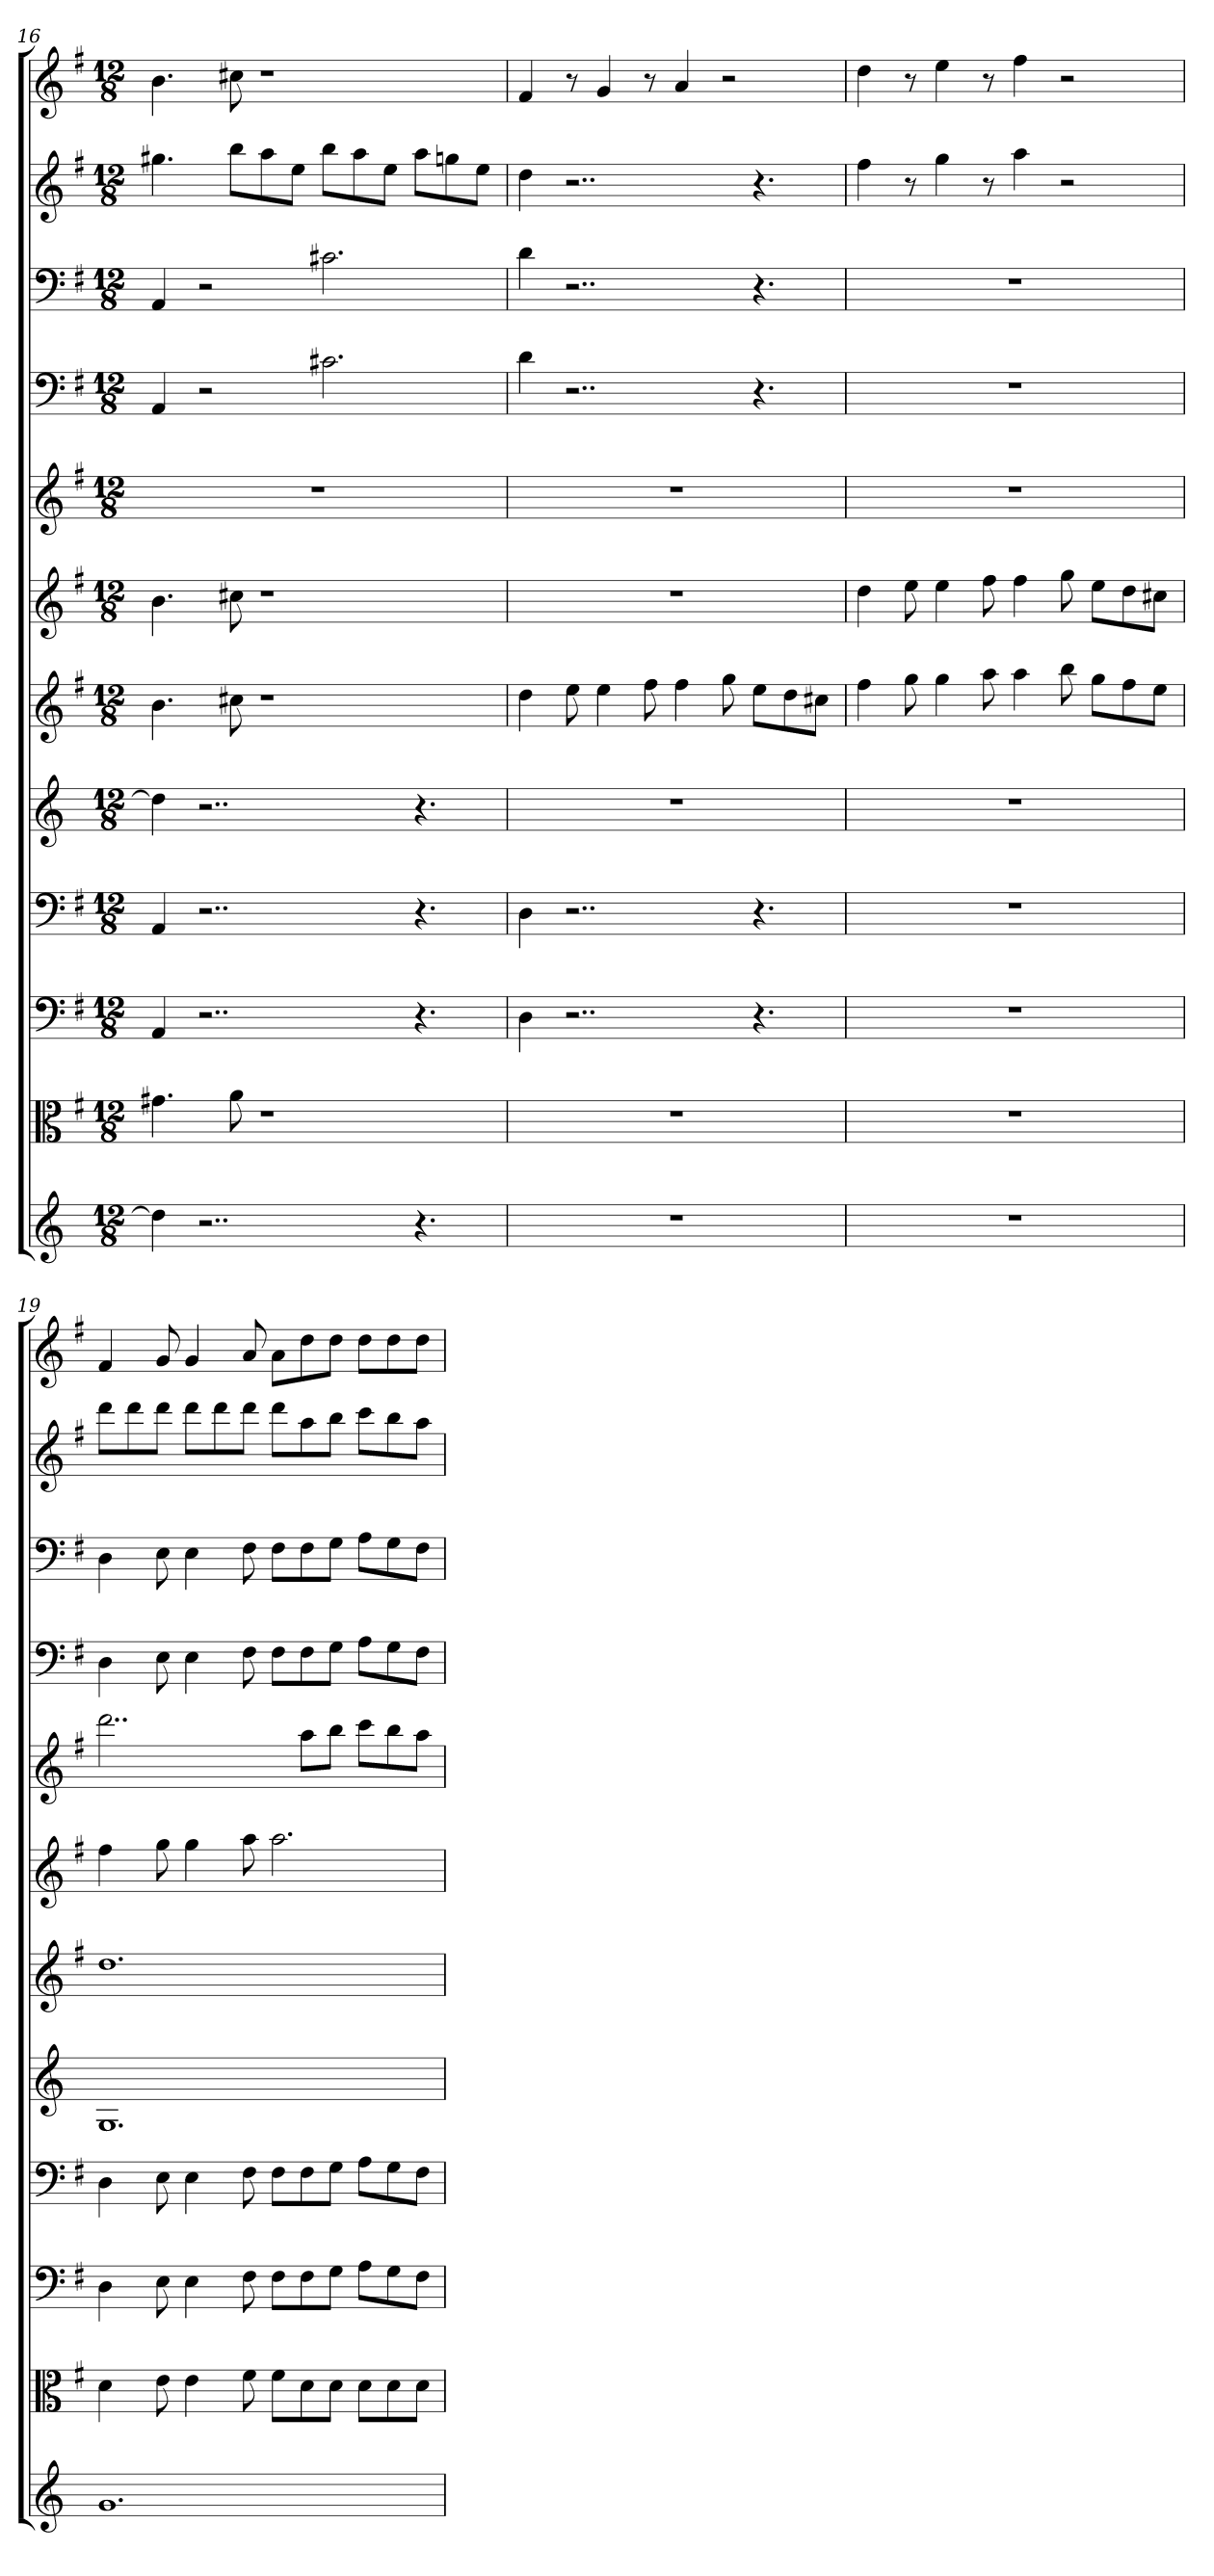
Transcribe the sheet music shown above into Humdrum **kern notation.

**kern	**kern	**kern	**kern	**kern	**kern	**kern	**kern	**kern	**kern	**kern	**kern
*part12	*part11	*part10	*part9	*part8	*part7	*part6	*part5	*part4	*part3	*part2	*part1
*staff12	*staff11	*staff10	*staff9	*staff8	*staff7	*staff6	*staff5	*staff4	*staff3	*staff2	*staff1
*	*clefC3	*clefF4	*clefF4	*	*	*	*	*clefF4	*clefF4	*	*
*k[]	*k[f#]	*k[f#]	*k[f#]	*k[]	*k[f#]	*k[f#]	*k[f#]	*k[f#]	*k[f#]	*k[f#]	*k[f#]
*M12/8	*M12/8	*M12/8	*M12/8	*M12/8	*M12/8	*M12/8	*M12/8	*M12/8	*M12/8	*M12/8	*M12/8
=16	=16	=16	=16	=16	=16	=16	=16	=16	=16	=16	=16
4dd]	4.g#X	4AA	4AA	4dd]	4.b	4.b	1.r	4AA	4AA	4.gg#X	4.b
2..r	.	2..r	2..r	2..r	.	.	.	2r	2r	.	.
.	8a	.	.	.	8cc#X	8cc#X	.	.	.	8bbL	8cc#X
.	1r	.	.	.	1r	1r	.	.	.	8aa	1r
.	.	.	.	.	.	.	.	.	.	8eeJ	.
.	.	.	.	.	.	.	.	2.c#X	2.c#X	8bbL	.
.	.	.	.	.	.	.	.	.	.	8aa	.
.	.	.	.	.	.	.	.	.	.	8eeJ	.
4.r	.	4.r	4.r	4.r	.	.	.	.	.	8aaL	.
.	.	.	.	.	.	.	.	.	.	8ggn	.
.	.	.	.	.	.	.	.	.	.	8eeJ	.
=17	=17	=17	=17	=17	=17	=17	=17	=17	=17	=17	=17
1.r	1.r	4D	4D	1.r	4dd	1.r	1.r	4d	4d	4dd	4f#
.	.	2..r	2..r	.	8ee	.	.	2..r	2..r	2..r	8r
.	.	.	.	.	4ee	.	.	.	.	.	4g
.	.	.	.	.	8ff#	.	.	.	.	.	8r
.	.	.	.	.	4ff#	.	.	.	.	.	4a
.	.	.	.	.	8gg	.	.	.	.	.	2r
.	.	4.r	4.r	.	8eeL	.	.	4.r	4.r	4.r	.
.	.	.	.	.	8dd	.	.	.	.	.	.
.	.	.	.	.	8cc#XJ	.	.	.	.	.	.
=18	=18	=18	=18	=18	=18	=18	=18	=18	=18	=18	=18
1.r	1.r	1.r	1.r	1.r	4ff#	4dd	1.r	1.r	1.r	4ff#	4dd
.	.	.	.	.	8gg	8ee	.	.	.	8r	8r
.	.	.	.	.	4gg	4ee	.	.	.	4gg	4ee
.	.	.	.	.	8aa	8ff#	.	.	.	8r	8r
.	.	.	.	.	4aa	4ff#	.	.	.	4aa	4ff#
.	.	.	.	.	8bb	8gg	.	.	.	2r	2r
.	.	.	.	.	8ggL	8eeL	.	.	.	.	.
.	.	.	.	.	8ff#	8dd	.	.	.	.	.
.	.	.	.	.	8eeJ	8cc#XJ	.	.	.	.	.
=19	=19	=19	=19	=19	=19	=19	=19	=19	=19	=19	=19
1.g	4d	4D	4D	1.G	1.dd	4ff#	2..ddd	4D	4D	8dddL	4f#
.	.	.	.	.	.	.	.	.	.	8ddd	.
.	8e	8E	8E	.	.	8gg	.	8E	8E	8dddJ	8g
.	4e	4E	4E	.	.	4gg	.	4E	4E	8dddL	4g
.	.	.	.	.	.	.	.	.	.	8ddd	.
.	8f#	8F#	8F#	.	.	8aa	.	8F#	8F#	8dddJ	8a
.	8f#\L	8F#\L	8F#\L	.	.	2.aa	.	8F#\L	8F#\L	8dddL	8aL
.	8d\	8F#\	8F#\	.	.	.	8aaL	8F#\	8F#\	8aa	8dd
.	8d\J	8G\J	8G\J	.	.	.	8bbJ	8G\J	8G\J	8bbJ	8ddJ
.	8d\L	8A\L	8A\L	.	.	.	8cccL	8A\L	8A\L	8cccL	8ddL
.	8d\	8G\	8G\	.	.	.	8bb	8G\	8G\	8bb	8dd
.	8d\J	8F#\J	8F#\J	.	.	.	8aaJ	8F#\J	8F#\J	8aaJ	8ddJ
=	=	=	=	=	=	=	=	=	=	=	=
*-	*-	*-	*-	*-	*-	*-	*-	*-	*-	*-	*-
